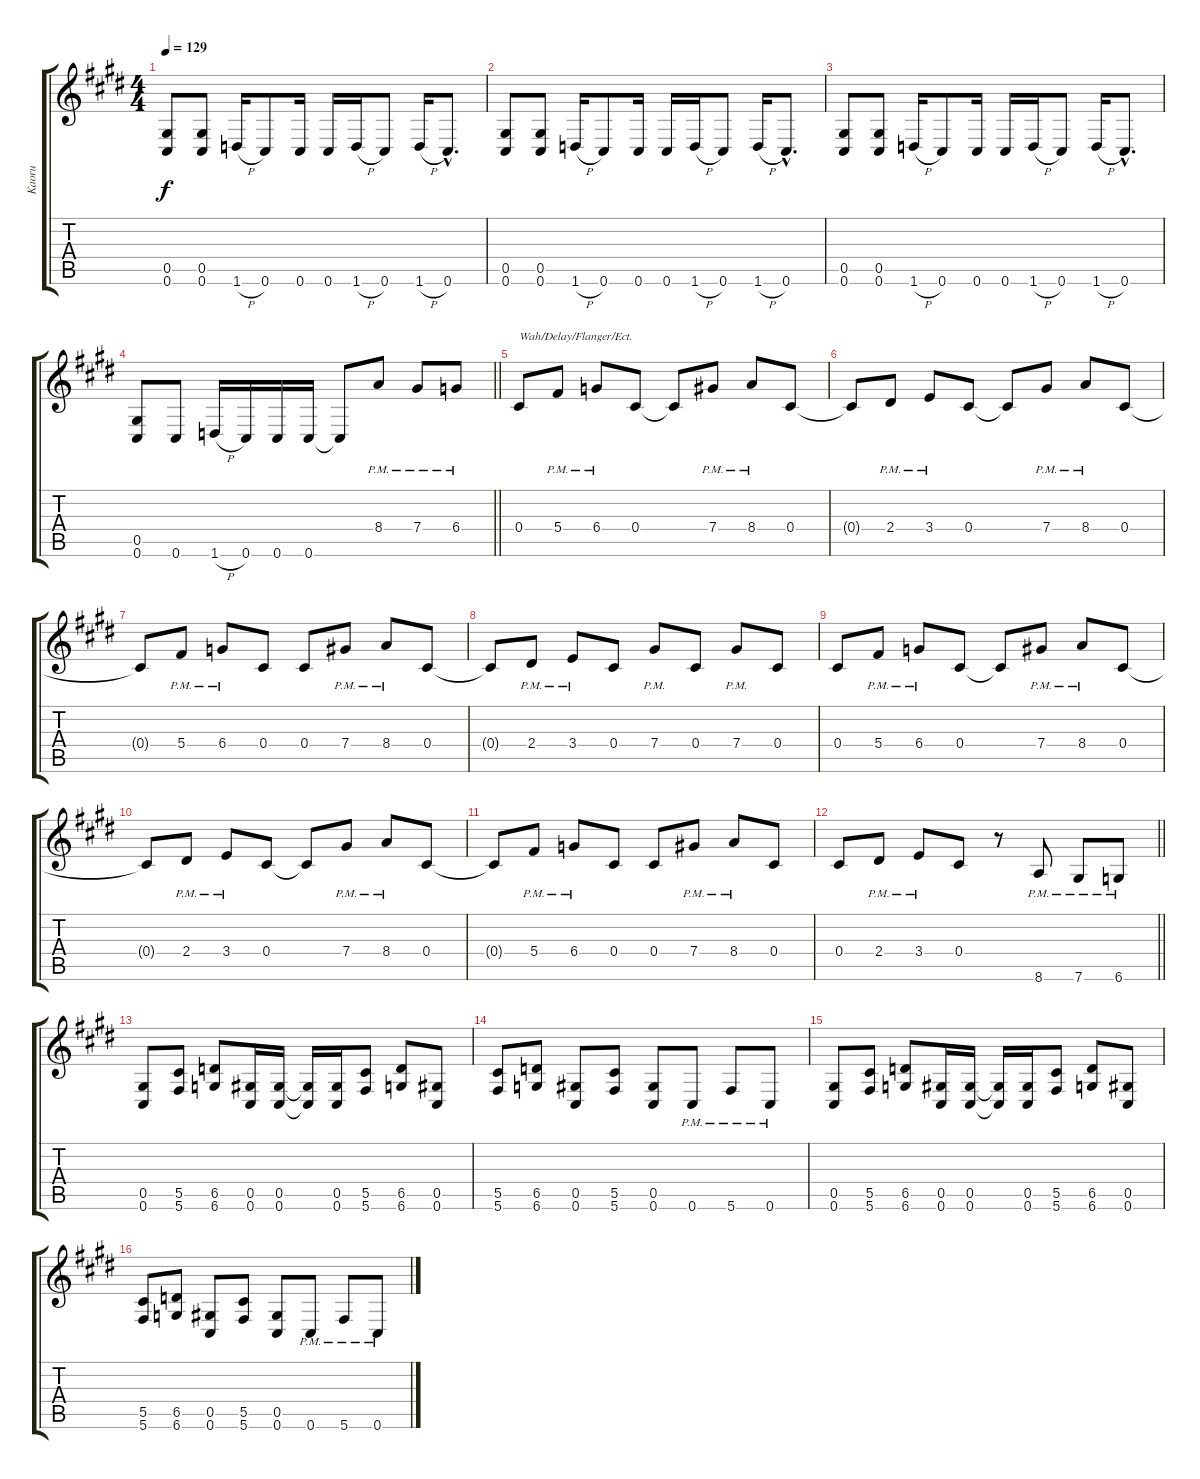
\track ("Kaoru" "Kaoru") {instrument distortionguitar}
\staff {score tabs}
\tuning (Eb4 Bb3 Gb3 Db3 Ab2 Db2) {hide}
\ts (4 4)
\tempo 129
\clef g2
\ks e
(0.5 0.6).8{dy f} (0.5 0.6).8 1.6{h}.16 0.6.8 0.6.16 0.6.16 1.6{h}.16 0.6.8 1.6{h}.16 0.6{hac}.8{d} |
(0.5 0.6).8 (0.5 0.6).8 1.6{h}.16 0.6.8 0.6.16 0.6.16 1.6{h}.16 0.6.8 1.6{h}.16 0.6{hac}.8{d} |
(0.5 0.6).8 (0.5 0.6).8 1.6{h}.16 0.6.8 0.6.16 0.6.16 1.6{h}.16 0.6.8 1.6{h}.16 0.6{hac}.8{d} |
\barLineRight lightlight
(0.5 0.6).8 0.6.8 1.6{h}.16 0.6.16 0.6.16 0.6.16 0.6{t}.8 8.4{pm}.8 7.4{pm}.8 6.4{pm}.8 |
0.4.8{txt "Wah/Delay/Flanger/Ect."} 5.4{pm}.8 6.4{pm}.8 0.4.8 0.4{t}.8 7.4{pm}.8 8.4{pm}.8 0.4.8 |
0.4{t}.8 2.4{pm}.8 3.4{pm}.8 0.4.8 0.4{t}.8 7.4{pm}.8 8.4{pm}.8 0.4.8 |
0.4{t}.8 5.4{pm}.8 6.4{pm}.8 0.4.8 0.4.8 7.4{pm}.8 8.4{pm}.8 0.4.8 |
0.4{t}.8 2.4{pm}.8 3.4{pm}.8 0.4.8 7.4{pm}.8 0.4.8 7.4{pm}.8 0.4.8 |
0.4.8 5.4{pm}.8 6.4{pm}.8 0.4.8 0.4{t}.8 7.4{pm}.8 8.4{pm}.8 0.4.8 |
0.4{t}.8 2.4{pm}.8 3.4{pm}.8 0.4.8 0.4{t}.8 7.4{pm}.8 8.4{pm}.8 0.4.8 |
0.4{t}.8 5.4{pm}.8 6.4{pm}.8 0.4.8 0.4.8 7.4{pm}.8 8.4{pm}.8 0.4.8 |
\barLineRight lightlight
0.4.8 2.4{pm}.8 3.4{pm}.8 0.4.8 r.8 8.6{pm}.8 7.6{pm}.8 6.6{pm}.8 |
(0.5 0.6).8 (5.5 5.6).8 (6.5 6.6).8 (0.5 0.6).16 (0.5 0.6).16 (0.5{t} 0.6{t}).16 (0.5 0.6).16 (5.5 5.6).8 (6.5 6.6).8 (0.5 0.6).8 |
(5.5 5.6).8 (6.5 6.6).8 (0.5 0.6).8 (5.5 5.6).8 (0.5 0.6).8 0.6{pm}.8 5.6{pm}.8 0.6{pm}.8 |
(0.5 0.6).8 (5.5 5.6).8 (6.5 6.6).8 (0.5 0.6).16 (0.5 0.6).16 (0.5{t} 0.6{t}).16 (0.5 0.6).16 (5.5 5.6).8 (6.5 6.6).8 (0.5 0.6).8 |
(5.5 5.6).8 (6.5 6.6).8 (0.5 0.6).8 (5.5 5.6).8 (0.5 0.6).8 0.6{pm}.8 5.6{pm}.8 0.6{pm}.8
